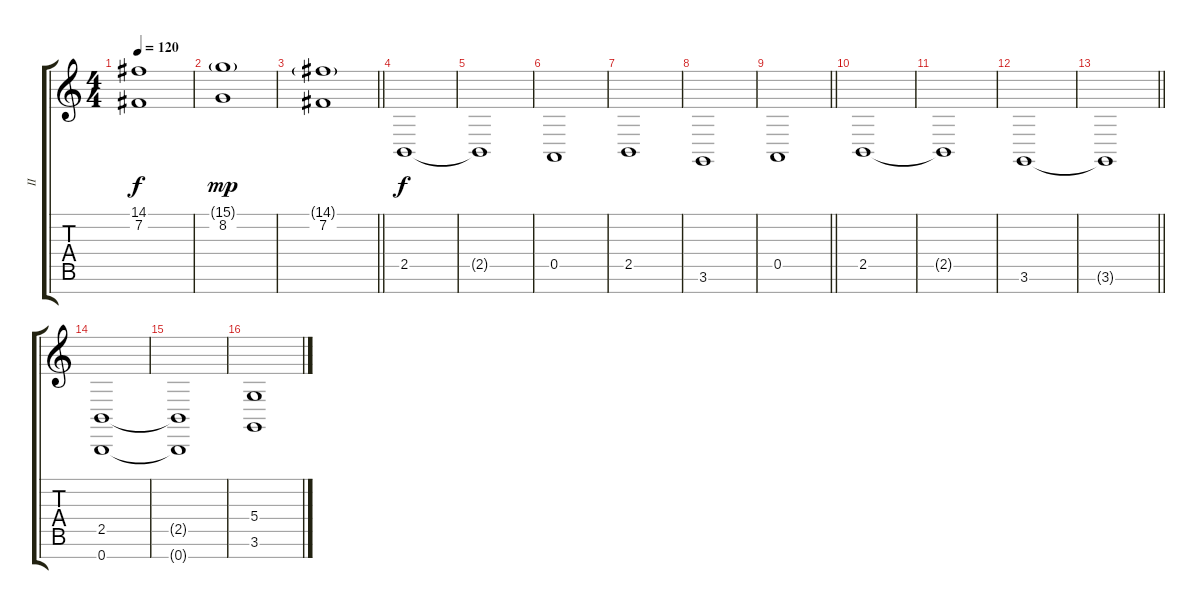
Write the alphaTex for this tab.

\track ("II" "II") {instrument stringensemble1}
\staff {score tabs}
\tuning (E4 B3 G3 D3 A2 E2 B1) {hide}
\ts (4 4)
\tempo 120
\clef g2
\ks c
(14.1{t} 7.2{t}).1{dy f} |
(15.1{g} 8.2).1{dy mp} |
\barLineRight lightlight
(14.1{g} 7.2).1 |
2.5.1{dy f volume 14 balance 8 instrument stringensemble1} |
2.5{t}.1 |
0.5.1 |
2.5.1 |
3.6.1 |
\barLineRight lightlight
0.5.1 |
2.5.1 |
2.5{t}.1 |
3.6.1 |
\barLineRight lightlight
3.6{t}.1 |
(2.5 0.7).1 |
(2.5{t} 0.7{t}).1 |
(5.4 3.6).1
